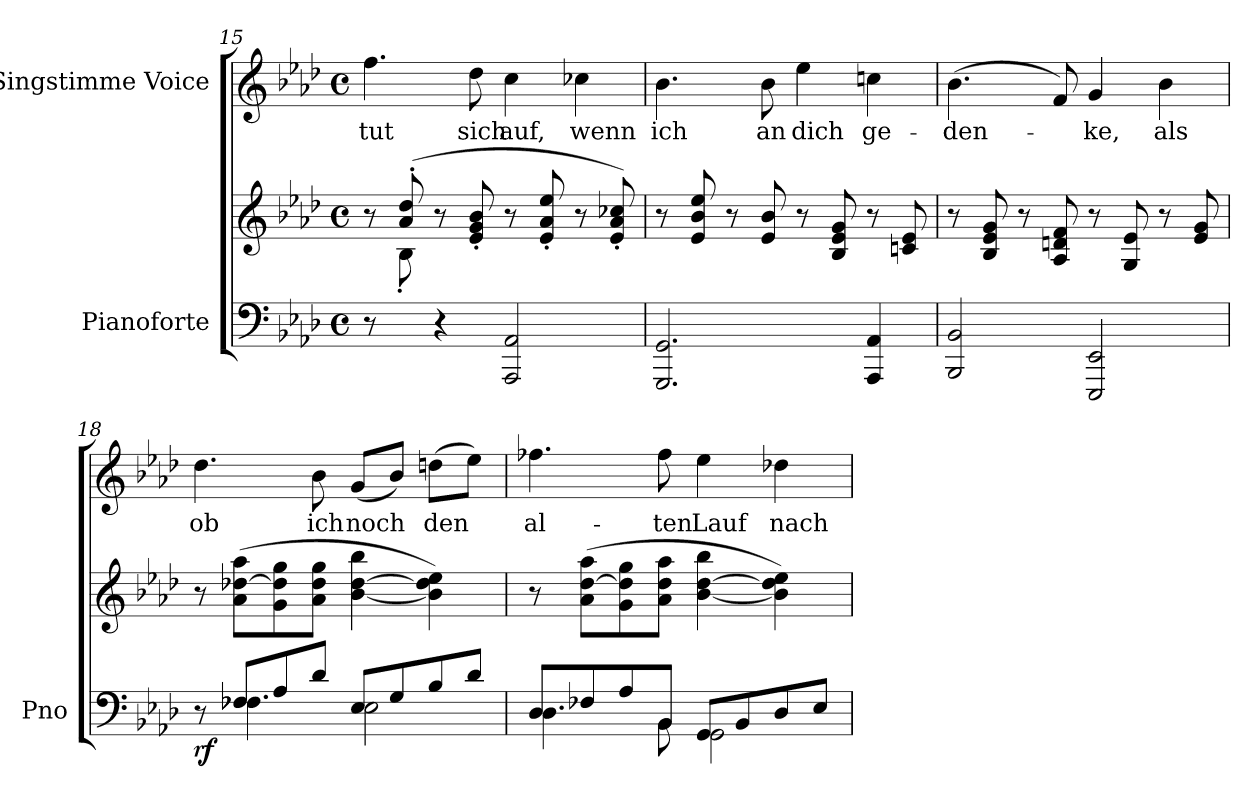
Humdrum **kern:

**kern	**kern	**dynam	**kern	**text
*part2	*part2	*part2	*part1	*part1
*staff3	*staff2	*staff2/3	*staff1	*staff1
*I"Pianoforte	*	*	*I"Singstimme Voice	*
*I'Pno	*	*	*	*
*clefF4	*clefG2	*	*clefG2	*
*k[b-e-a-d-]	*k[b-e-a-d-]	*	*k[b-e-a-d-]	*
*M4/4	*M4/4	*	*M4/4	*
*met(c)	*met(c)	*	*met(c)	*
=15	=15	=15	=15	=15
*	*^	*	*	*
!	!	!	!	!	!LO:LY:b
8r	8r	8ryy	.	4.ff\	tut
8ryy	(>8a-/'> 8dd-/'>	8B-'<\	.	.	.
4r	8r	2.ryy	.	.	.
!	!	!	!	!	!LO:LY:b
.	8e-/'> 8g/'> 8b-/'>	.	.	8dd-\	sich
!	!	!	!	!	!LO:LY:b
2AAA-/ 2AA-/	8r	.	.	4cc\	auf,
.	8e-/'> 8a-/'> 8ee-/'>	.	.	.	.
!	!	!	!	!	!LO:LY:b
.	8r	.	.	4cc-X\	wenn
.	8e-/'> 8a-/'> 8cc-X/'>)	.	.	.	.
*	*v	*v	*	*	*
!!LO:PB:g=z
=16	=16	=16	=16	=16
!	!	!	!	!LO:LY:b
2.GGG/ 2.GG/	8r	.	4.b-\	ich
.	8e-/ 8b-/ 8ee-/	.	.	.
.	8r	.	.	.
!	!	!	!	!LO:LY:b
.	8e-/ 8b-/	.	8b-\	an
!	!	!	!	!LO:LY:b
.	8r	.	4ee-\	dich
.	8B-/ 8e-/ 8g/	.	.	.
!	!	!	!	!LO:LY:b
4AAA-/ 4AA-/	8r	.	4ccn\	ge-
.	8cn/ 8e-/	.	.	.
=17	=17	=17	=17	=17
!	!	!	!	!LO:LY:b
2BBB-/ 2BB-/	8r	.	(4.b-\	-den-
.	8B-/ 8e-/ 8g/	.	.	.
.	8r	.	.	.
.	8A-/ 8dn/ 8f/	.	8f/)	.
!	!	!	!	!LO:LY:b
2EEE-/ 2EE-/	8r	.	4g/	-ke,
.	8G/ 8e-/	.	.	.
!	!	!	!	!LO:LY:b
.	8r	.	4b-\	als
.	8e-/ 8g/	.	.	.
=18	=18	=18	=18	=18
*^	*	*	*	*
!	!	!	!LO:DY:b=2	!	!LO:LY:b
8r	8ryy	8r	rf	4.dd-\	ob
!LO:N:head=solid	!	!	!	!	!
8F-X/L	4.F-\	(8a-\ [8dd-X\ 8aa-\L	.	.	.
8A-/	.	8g\ 8dd-\] 8gg\	.	.	.
!	!	!	!	!	!LO:LY:b
8d-/J	.	8a-\ 8dd-\ 8gg\J	.	8b-\	ich
!	!	!	!	!	!LO:LY:b
8E-/L	2E-\	[4b-\ [4dd-\ 4bb-\	.	(8g/L	noch
8G/	.	.	.	8b-/J)	.
!	!	!	!	!	!LO:LY:b
8B-/	.	4b-\] 4dd-\] 4ee-\)	.	(8ddn\L	den
8d-/J	.	.	.	8ee-\J)	.
!!LO:LB:g=z
=19	=19	=19	=19	=19	=19
!LO:N:head=solid	!	!	!	!	!LO:LY:b
8D-/L	4.D-\	8r	.	4.ff-X\	al-
8F-X/	.	(8a-\ [8dd-\ 8aa-\L	.	.	.
8A-/	.	8g\ 8dd-\] 8gg\	.	.	.
!	!	!	!	!	!LO:LY:b
8BB-/J	8BB-\	8a-\ 8dd-\ 8aa-\J	.	8ff-\	-ten
!	!	!	!	!	!LO:LY:b
8GG/L	2GG\	[4b-\ [4dd-\ 4bb-\	.	4ee-\	Lauf
8BB-/	.	.	.	.	.
!	!	!	!	!	!LO:LY:b
8D-/	.	4b-\] 4dd-\] 4ee-\)	.	4dd-X\	nach
8E-/J	.	.	.	.	.
*v	*v	*	*	*	*
=	=	=	=	=
*-	*-	*-	*-	*-
